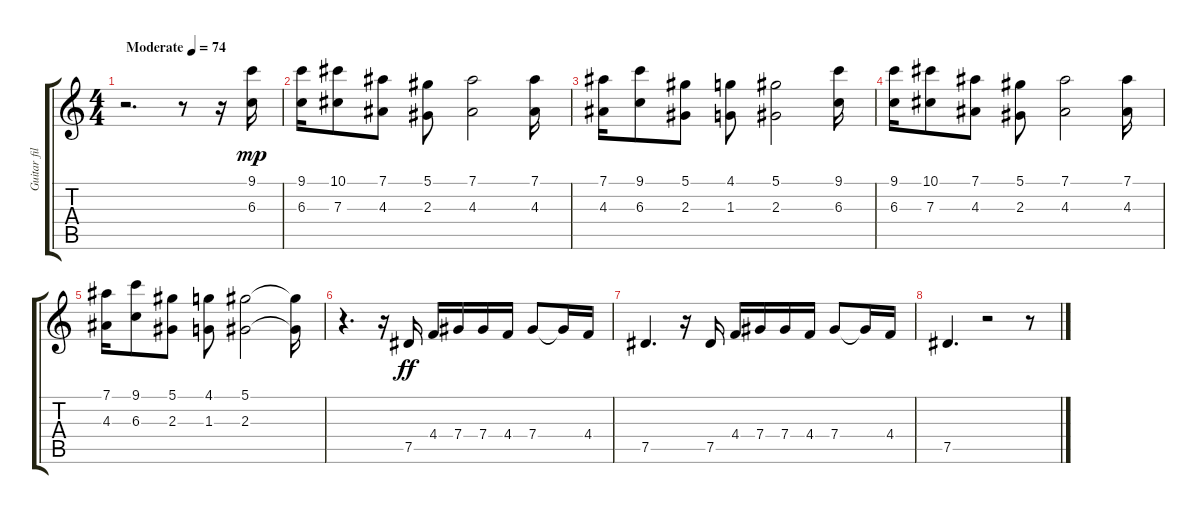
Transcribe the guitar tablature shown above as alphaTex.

\track ("Guitar fill 1" "Guitar fil") {instrument acousticguitarsteel}
\staff {score tabs}
\tuning (Eb4 Bb3 Gb3 Db3 Ab2 Eb2) {hide}
\ts (4 4)
\tempo (74 "Moderate")
\clef g2
\ks c
r.2{d dy mp instrument acousticguitarsteel} r.8 r.16 (9.1 6.3).16 |
(9.1 6.3).16 (10.1 7.3).8 (7.1 4.3).8 (5.1 2.3).8 (7.1 4.3).2 (7.1 4.3).16 |
(7.1 4.3).16 (9.1 6.3).8 (5.1 2.3).8 (4.1 1.3).8 (5.1 2.3).2 (9.1 6.3).16 |
(9.1 6.3).16 (10.1 7.3).8 (7.1 4.3).8 (5.1 2.3).8 (7.1 4.3).2 (7.1 4.3).16 |
(7.1 4.3).16 (9.1 6.3).8 (5.1 2.3).8 (4.1 1.3).8 (5.1 2.3).2 (5.1{t} 2.3{t}).16 |
r.4{d} r.16 7.5.16{dy ff} 4.4.16 7.4.16 7.4.16 4.4.16 7.4.8 7.4{t}.16 4.4.16 |
7.5.4{d} r.16 7.5.16 4.4.16 7.4.16 7.4.16 4.4.16 7.4.8 7.4{t}.16 4.4.16 |
7.5.4{d} r.2 r.8
